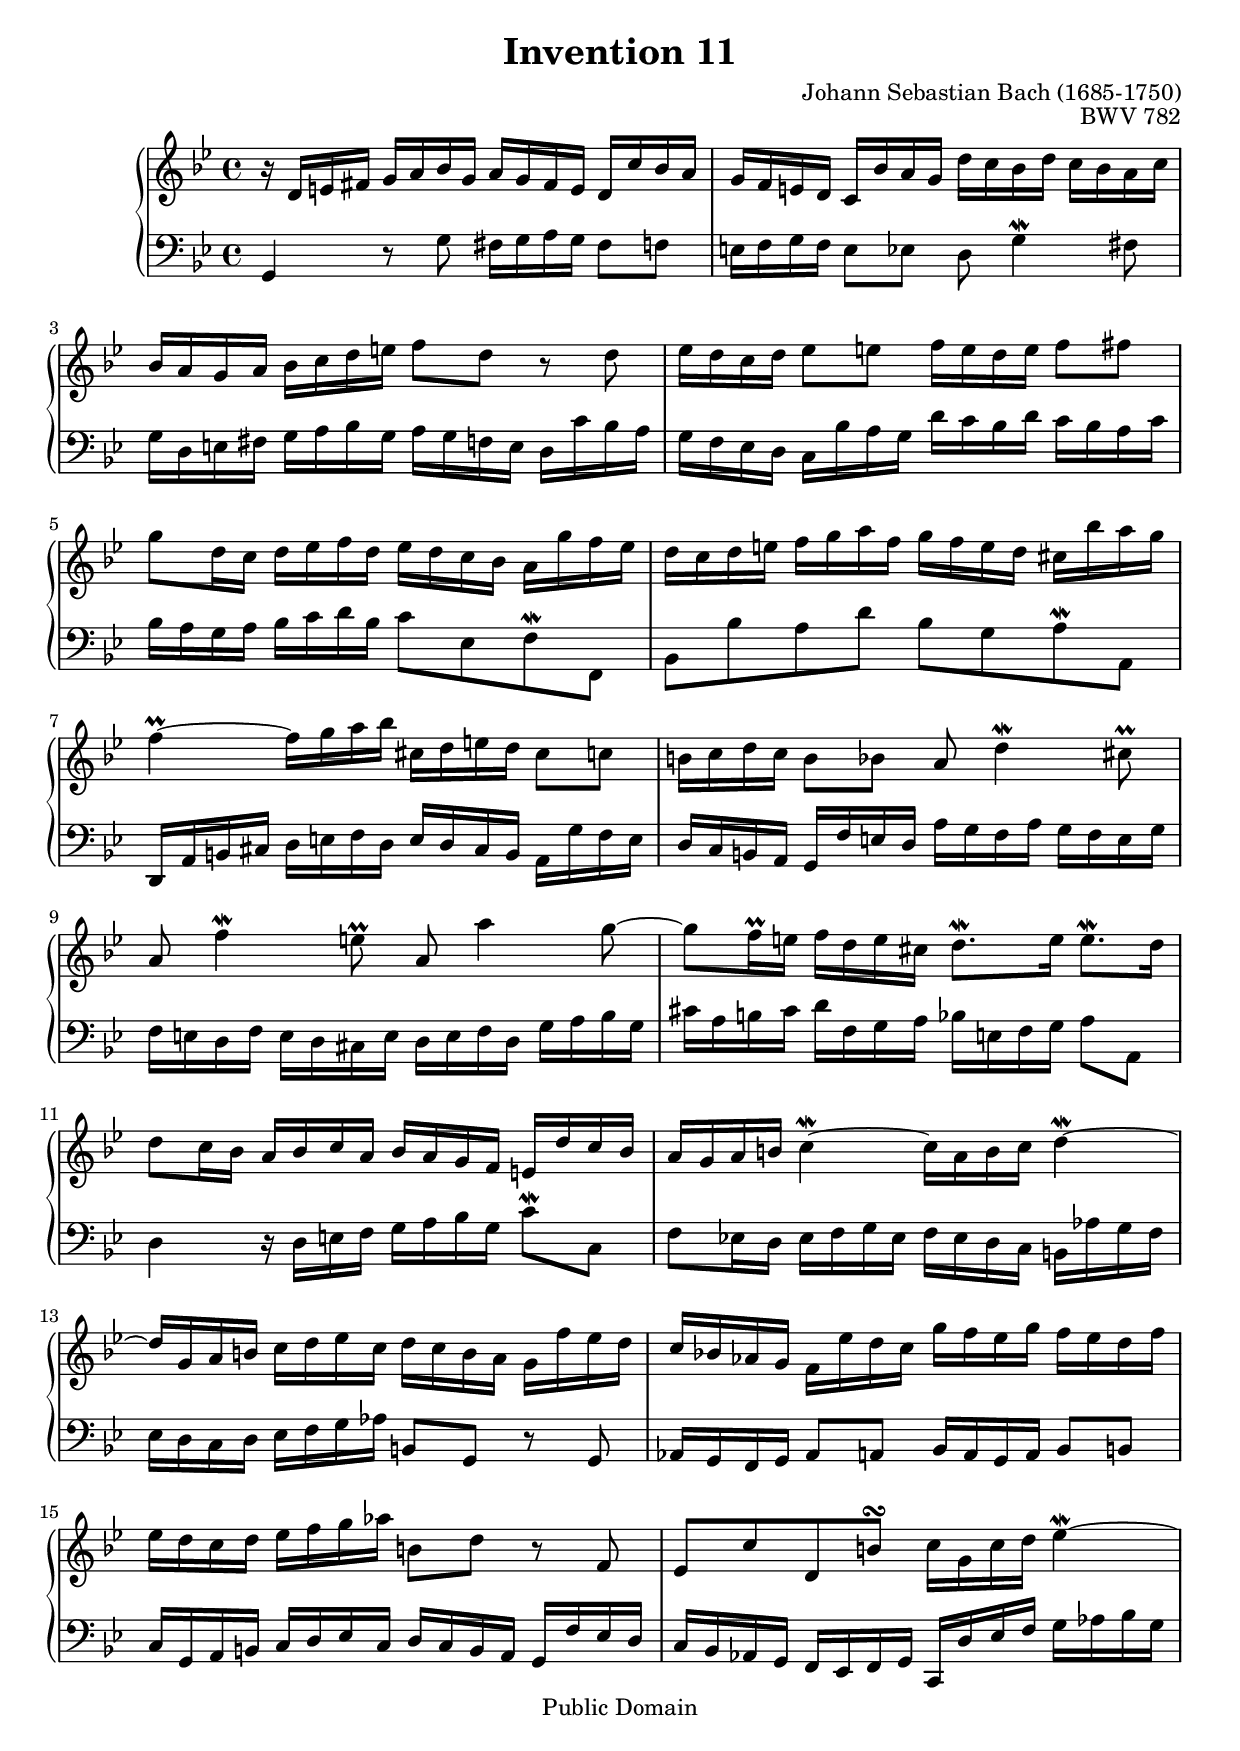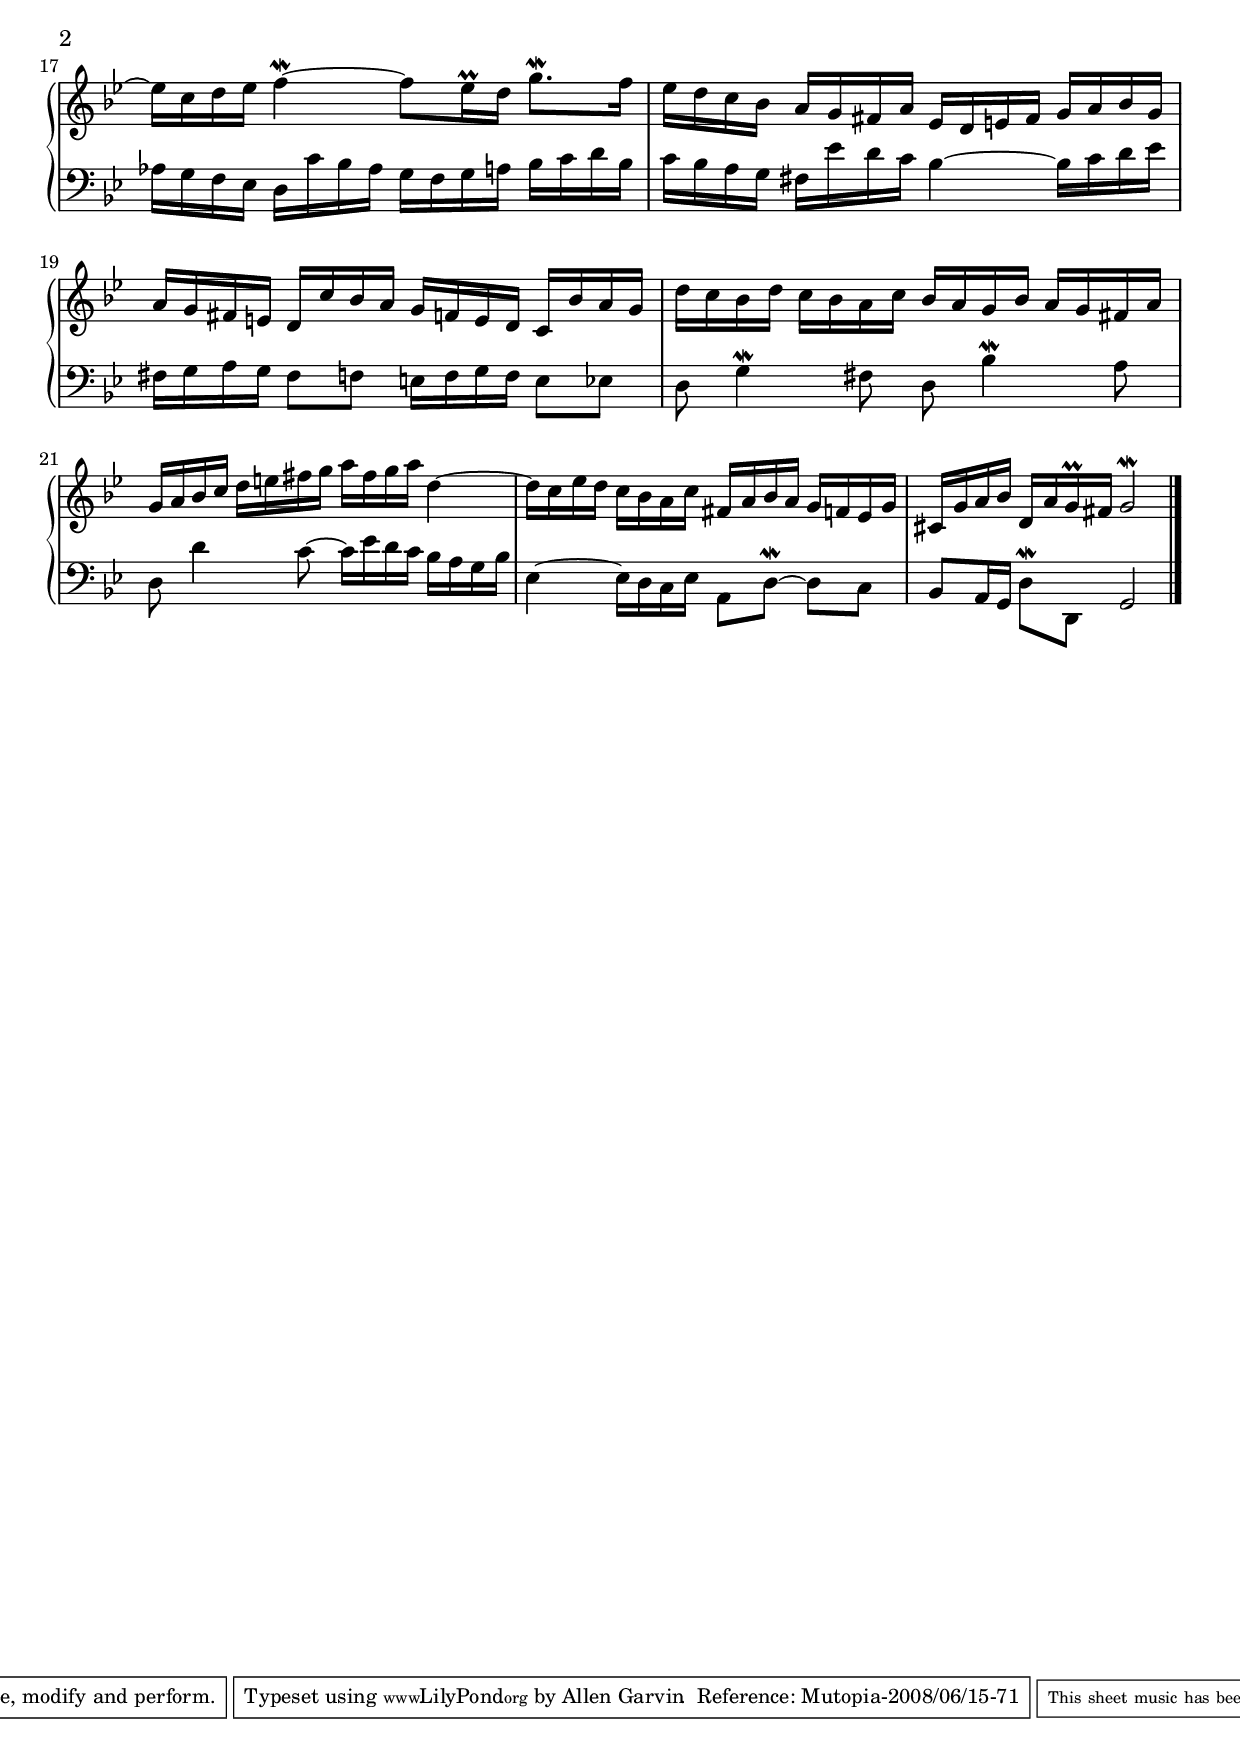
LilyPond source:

\header {
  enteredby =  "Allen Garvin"
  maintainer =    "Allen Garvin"
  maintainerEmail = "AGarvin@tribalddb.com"
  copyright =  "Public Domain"
  filename =   "bach-invention-11.ly"
  title =   "Invention 11"
  opus =    "BWV 782"
  composer =   "Johann Sebastian Bach (1685-1750)"
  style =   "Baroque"
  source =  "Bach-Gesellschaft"
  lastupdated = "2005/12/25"

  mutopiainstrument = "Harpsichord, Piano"
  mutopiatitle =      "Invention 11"
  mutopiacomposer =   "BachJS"
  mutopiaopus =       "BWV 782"

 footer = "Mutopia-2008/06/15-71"
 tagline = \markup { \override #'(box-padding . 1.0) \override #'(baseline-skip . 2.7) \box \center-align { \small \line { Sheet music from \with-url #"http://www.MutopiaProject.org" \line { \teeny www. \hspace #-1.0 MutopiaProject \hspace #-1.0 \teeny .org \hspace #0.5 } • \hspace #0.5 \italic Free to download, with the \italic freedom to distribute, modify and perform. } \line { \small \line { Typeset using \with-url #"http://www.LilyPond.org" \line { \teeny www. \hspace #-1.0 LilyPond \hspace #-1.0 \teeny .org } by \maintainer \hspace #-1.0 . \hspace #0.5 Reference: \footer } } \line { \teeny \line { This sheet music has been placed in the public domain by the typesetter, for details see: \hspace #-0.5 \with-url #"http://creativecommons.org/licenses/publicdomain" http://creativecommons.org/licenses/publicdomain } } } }
}

\version "2.11.46"

voiceone =  \relative c' {
  \set Staff.midiInstrument = "harpsichord"
  \key g \minor
  \time 4/4

  r16  d[ e fis]  g[ a bes g]  a[ g fis e]  d[ c' bes a] |
  g[ f e d]  c[ bes' a g]  d'[ c bes d]  c[ bes a c] |
  bes[ a g a]  bes[ c d e]  f8[ d] r d |
  ees16[ d c d]  ees8[ e]  f16[ e d e]  f8[ fis] |
  g8[ d16 c]  d[ ees f d]  ees[ d c bes]  a[ g' f ees] |
  d[ c d e]  f[ g a f]  g[ f e d]  cis[ bes' a g] |
  f4\prall ~  f16[ g a bes]  cis,[ d e d]  cis8[ c] |
  b16[ c d c]  b8[ bes] a d4\mordent cis8\prall |
  a f'4\mordent e8\prall a, a'4 g8 ~ |
  g[ f16\prall e]  f[ d e cis]  d8.[\mordent e16]  e8.[\mordent d16] |
  d8[ c16 bes]  a[ bes c a]  bes[ a g f]  e[ d' c bes] |
  a[ g a b] c4\mordent ~  c16[ a b c] d4\mordent ~ |
  d16[ g, a b]  c[ d ees c]  d[ c b a]  g[ f' ees d] |
  c[ bes! aes g]  f[ ees' d c]  g'[ f ees g]  f[ ees d f] |
  ees[ d c d]  ees[ f g aes]  b,8[ d] r f, |
  ees[ c' d, b'\turn]  c16[ g c d] ees4\mordent ~ |
  ees16[ c d ees] f4\mordent ~  f8[ ees16\prall d]  g8.[\mordent f16] |
  ees[ d c bes]  a[ g fis a]  ees[ d e fis]  g[ a bes g] |
  a[ g fis e]  d[ c' bes a]  g[ f e d]  c[ bes' a g] |
  d'[ c bes d]  c[ bes a c]  bes[ a g bes]  a[ g fis a] |
  g[ a bes c]  d[ e fis g]  a[ fis g a] d,4 ~ |
  d16[ c ees d]  c[ bes a c]  fis,[ a bes a]  g[ f ees g] |
  cis,[ g' a bes]  d,[ a' g\prall fis] g2\mordent  \bar "|."
}

voicetwo =  \relative c {
  \set Staff.midiInstrument = "harpsichord"
  \key g \minor
  \time 4/4
  \clef "bass"

  g4 r8 g'  fis16[ g a g]  fis8[ f] |
  e16[ f g f]  e8[ ees] d g4\mordent fis8 |
  g16[ d e fis]  g[ a bes g]  a[ g f e]  d[ c' bes a] |
  g[ f ees d]  c[ bes' a g]  d'[ c bes d]  c[ bes a c] |
  bes[ a g a]  bes[ c d bes]  c8[ ees, f\mordent f,]
  bes[ bes' a d]  bes[ g a\mordent a,] |
  d,16[ a' b cis]  d[ e f d]  e[ d cis b]  a[ g' f e] |
  d[ c b a]  g[ f' e d]  a'[ g f a]  g[ f e g] |
  f[ e d f]  e[ d cis e]  d[ e f d]  g[ a bes g] |
  cis[ a b cis]  d[ f, g a]  bes[ e, f g]  a8[ a,] |
  d4 r16  d[ e f]  g[ a bes g]  c8[\mordent c,] |
  f[ ees!16 d]  ees[ f g ees]  f[ ees d c]  b[ aes' g f] |
  ees[ d c d]  ees[ f g aes]  b,8[ g] r g |
  aes16[ g f g]  aes8[ a]  bes16[ a g a]  bes8[ b] |
  c16[ g a b]  c[ d ees c]  d[ c b a]  g[ f' ees d] |
  c[ bes aes g]  f[ ees f g]  c,[ d' ees f]  g[ aes bes g] |
  aes[ g f ees]  d[ c' bes aes]  g[ f g a]  bes[ c d bes] |
  c[ bes a g]  fis[ ees' d c] bes4 ~  bes16[ c d ees] |
  fis,[ g a g]  fis8[ f]  e16[ f g f]  e8[ ees]
  d8 g4\mordent fis8 d bes'4\mordent a8 |
  d, d'4 c8 ~  c16[ ees d c]  bes[ a g bes] |
  ees,4 ~  ees16[ d c ees] \stemDown  a,8[ d\mordent] ~  d[ c] \stemNeutral |
  bes[ a16 g] \stemDown  d'8[\mordent d,] \stemNeutral g2 \bar "|."
}

\score {
   \context GrandStaff <<
    \context Staff = "one" <<
      \voiceone
    >>
    \context Staff = "two" <<
      \voicetwo
    >>
  >>

  \layout{ }
  
  \midi {
    \context {
      \Score
      tempoWholesPerMinute = #(ly:make-moment 85 4)
      }
    }


}

%{
changes by Urs Metzger, 2005/12/25
version 1.6.10 => 2.6.4
voiceone, bar 14: g[ f ees g'] => g'[ f ees g]
midiInstrument none = "harpsichord"
%}

